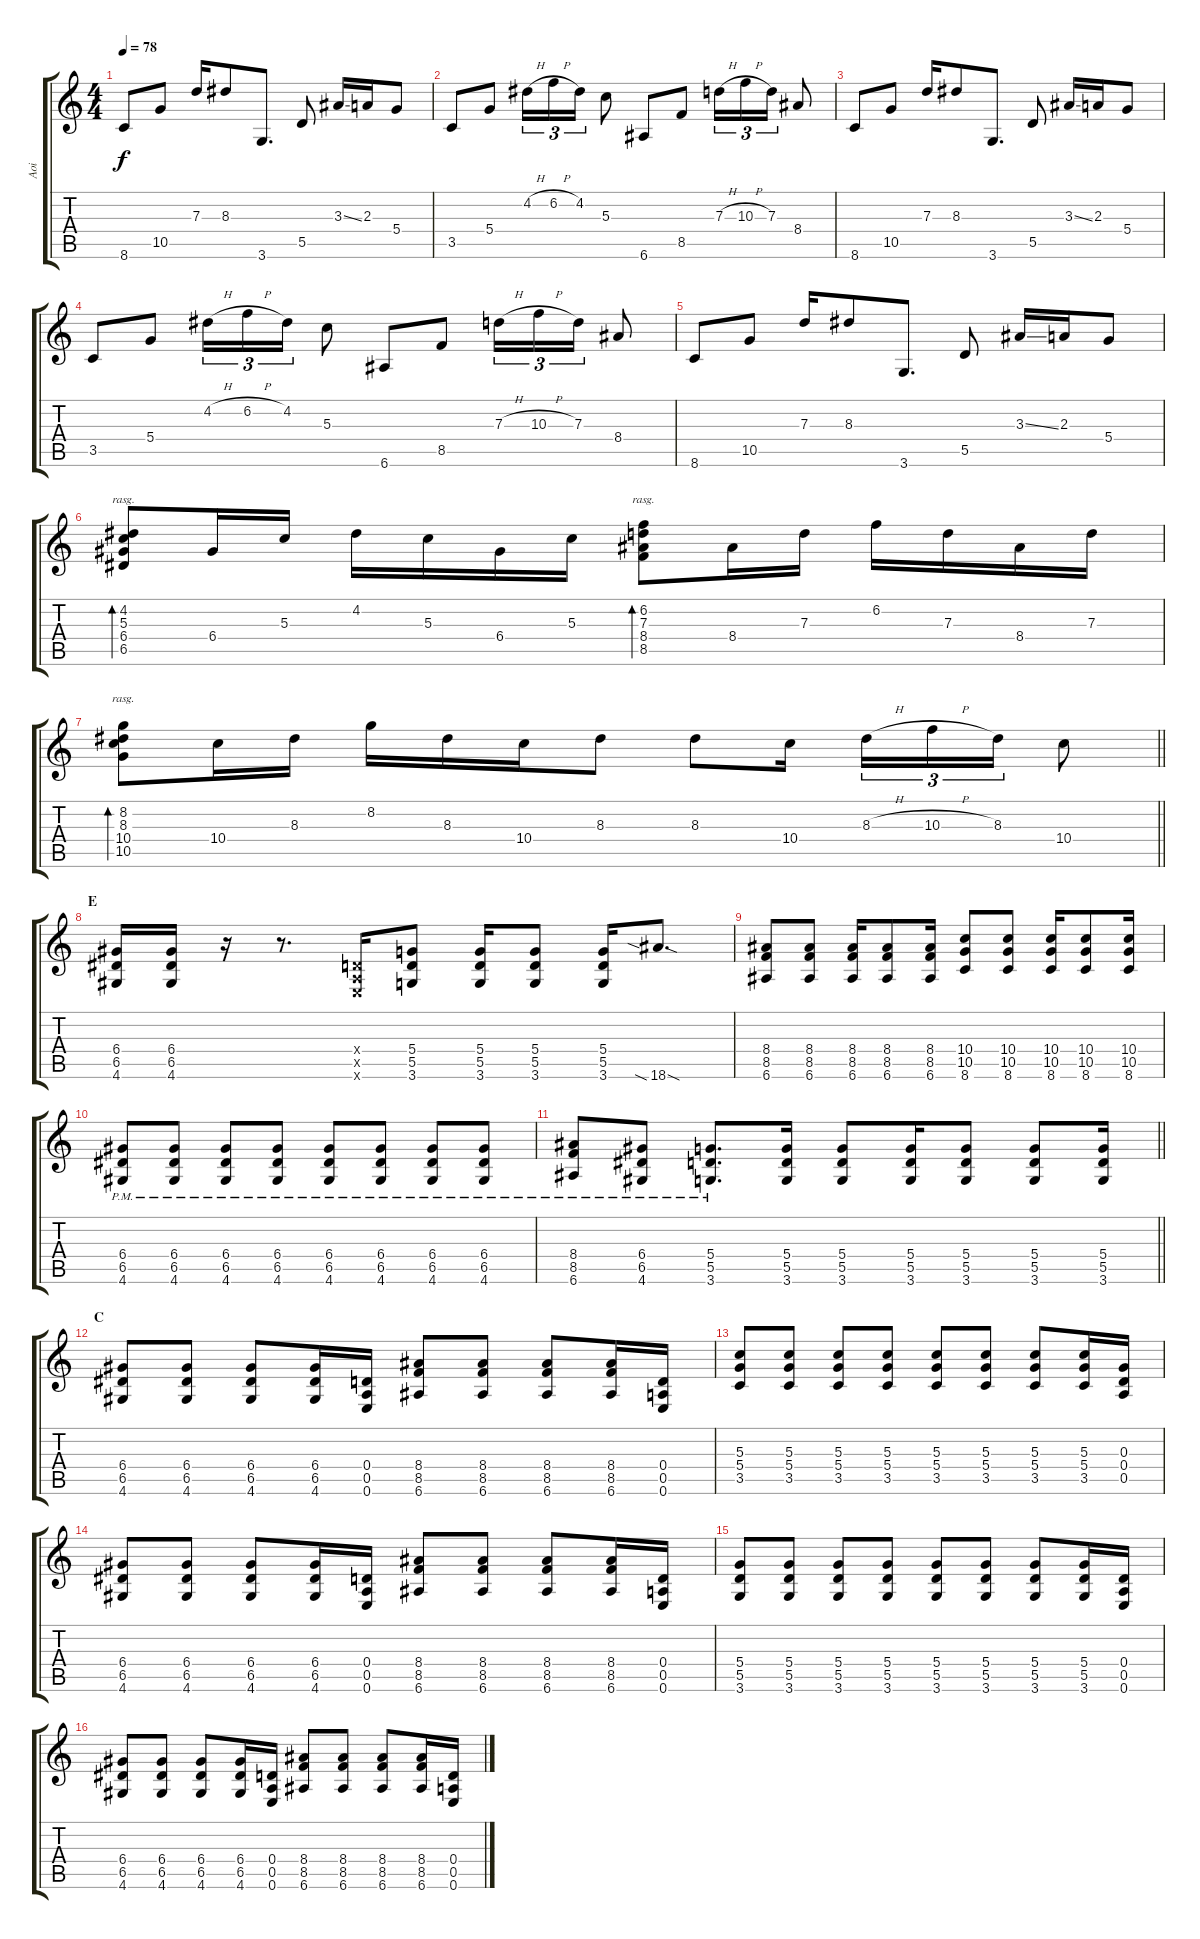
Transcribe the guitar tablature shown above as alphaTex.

\track ("Aoi" "Aoi") {instrument distortionguitar}
\staff {score tabs}
\tuning (E4 B3 G3 D3 A2 E2) {hide}
\ts (4 4)
\tempo 78
\clef g2
\ks c
8.6.8{dy f} 10.5.8 7.3.16 8.3.8 3.6.8{d} 5.5.8 3.3{ss}.16 2.3.16 5.4.8 |
3.5.8 5.4.8 4.2{h}.16{tu (3 2)} 6.2{h}.16{tu (3 2)} 4.2.16{tu (3 2)} 5.3.8 6.6.8 8.5.8 7.3{h}.16{tu (3 2)} 10.3{h}.16{tu (3 2)} 7.3.16{tu (3 2)} 8.4.8 |
8.6.8 10.5.8 7.3.16 8.3.8 3.6.8{d} 5.5.8 3.3{ss}.16 2.3.16 5.4.8 |
3.5.8 5.4.8 4.2{h}.16{tu (3 2)} 6.2{h}.16{tu (3 2)} 4.2.16{tu (3 2)} 5.3.8 6.6.8 8.5.8 7.3{h}.16{tu (3 2)} 10.3{h}.16{tu (3 2)} 7.3.16{tu (3 2)} 8.4.8 |
8.6.8 10.5.8 7.3.16 8.3.8 3.6.8{d} 5.5.8 3.3{ss}.16 2.3.16 5.4.8 |
(4.2 5.3 6.4 6.5).8{bd 120 rasg ii instrument acousticguitarsteel} 6.4.16 5.3.16 4.2.16 5.3.16 6.4.16 5.3.16 (6.2 7.3 8.4 8.5).8{bd 120 rasg ii} 8.4.16 7.3.16 6.2.16 7.3.16 8.4.16 7.3.16 |
\barLineRight lightlight
(8.2 8.3 10.4 10.5).8{bd 120 rasg ii instrument acousticguitarsteel} 10.4.16 8.3.16 8.2.16 8.3.16 10.4.16 8.3.8 8.3.8 10.4.16 8.3{h}.16{tu (3 2)} 10.3{h}.16{tu (3 2)} 8.3.16{tu (3 2)} 10.4.8 |
\section ("" "E")
(6.4 6.5 4.6).16{instrument distortionguitar} (6.4 6.5 4.6).16 r.16 r.8{d} (0.4{x} 0.5{x} 0.6{x}).16 (5.4 5.5 3.6).8 (5.4 5.5 3.6).16 (5.4 5.5 3.6).8 (5.4 5.5 3.6).16 18.6{sia sod}.8{d} |
(8.4 8.5 6.6).8 (8.4 8.5 6.6).8 (8.4 8.5 6.6).16 (8.4 8.5 6.6).8 (8.4 8.5 6.6).16 (10.4 10.5 8.6).8 (10.4 10.5 8.6).8 (10.4 10.5 8.6).16 (10.4 10.5 8.6).8 (10.4 10.5 8.6).16 |
(6.4{pm} 6.5{pm} 4.6{pm}).8 (6.4{pm} 6.5{pm} 4.6{pm}).8 (6.4{pm} 6.5{pm} 4.6{pm}).8 (6.4{pm} 6.5{pm} 4.6{pm}).8 (6.4{pm} 6.5{pm} 4.6{pm}).8 (6.4{pm} 6.5{pm} 4.6{pm}).8 (6.4{pm} 6.5{pm} 4.6{pm}).8 (6.4{pm} 6.5{pm} 4.6{pm}).8 |
\barLineRight lightlight
(8.4{pm} 8.5 6.6).8 (6.4{pm} 6.5 4.6).8 (5.4{pm} 5.5 3.6).8{d} (5.4 5.5 3.6).16 (5.4 5.5 3.6).8 (5.4 5.5 3.6).16 (5.4 5.5 3.6).8 (5.4 5.5 3.6).8 (5.4 5.5 3.6).16 |
\section ("" "C")
(6.4 6.5 4.6).8 (6.4 6.5 4.6).8 (6.4 6.5 4.6).8 (6.4 6.5 4.6).16 (0.4 0.5 0.6).16 (8.4 8.5 6.6).8 (8.4 8.5 6.6).8 (8.4 8.5 6.6).8 (8.4 8.5 6.6).16 (0.4 0.5 0.6).16 |
(5.3 5.4 3.5).8 (5.3 5.4 3.5).8 (5.3 5.4 3.5).8 (5.3 5.4 3.5).8 (5.3 5.4 3.5).8 (5.3 5.4 3.5).8 (5.3 5.4 3.5).8 (5.3 5.4 3.5).16 (0.3 0.4 0.5).16 |
(6.4 6.5 4.6).8 (6.4 6.5 4.6).8 (6.4 6.5 4.6).8 (6.4 6.5 4.6).16 (0.4 0.5 0.6).16 (8.4 8.5 6.6).8 (8.4 8.5 6.6).8 (8.4 8.5 6.6).8 (8.4 8.5 6.6).16 (0.4 0.5 0.6).16 |
(5.4 5.5 3.6).8 (5.4 5.5 3.6).8 (5.4 5.5 3.6).8 (5.4 5.5 3.6).8 (5.4 5.5 3.6).8 (5.4 5.5 3.6).8 (5.4 5.5 3.6).8 (5.4 5.5 3.6).16 (0.4 0.5 0.6).16 |
(6.4 6.5 4.6).8 (6.4 6.5 4.6).8 (6.4 6.5 4.6).8 (6.4 6.5 4.6).16 (0.4 0.5 0.6).16 (8.4 8.5 6.6).8 (8.4 8.5 6.6).8 (8.4 8.5 6.6).8 (8.4 8.5 6.6).16 (0.4 0.5 0.6).16
